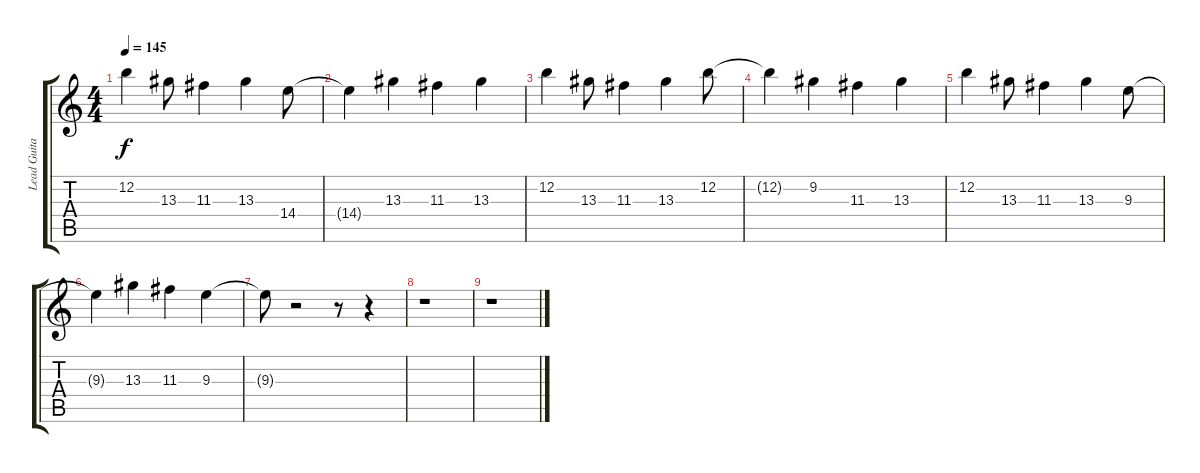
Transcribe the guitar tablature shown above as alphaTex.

\track ("Lead Guitar (Nick)" "Lead Guita") {instrument distortionguitar}
\staff {score tabs}
\tuning (E4 B3 G3 D3 A2 E2) {hide}
\ts (4 4)
\tempo 145
\clef g2
\ks c
12.2.4{dy f} 13.3.8 11.3.4 13.3.4 14.4.8 |
14.4{t}.4 13.3.4 11.3.4 13.3.4 |
12.2.4 13.3.8 11.3.4 13.3.4 12.2.8 |
12.2{t}.4 9.2.4 11.3.4 13.3.4 |
12.2.4 13.3.8 11.3.4 13.3.4 9.3.8 |
9.3{t}.4 13.3.4 11.3.4 9.3.4 |
9.3{t}.8 r.2 r.8 r.4 |
r.1 |
r.1
